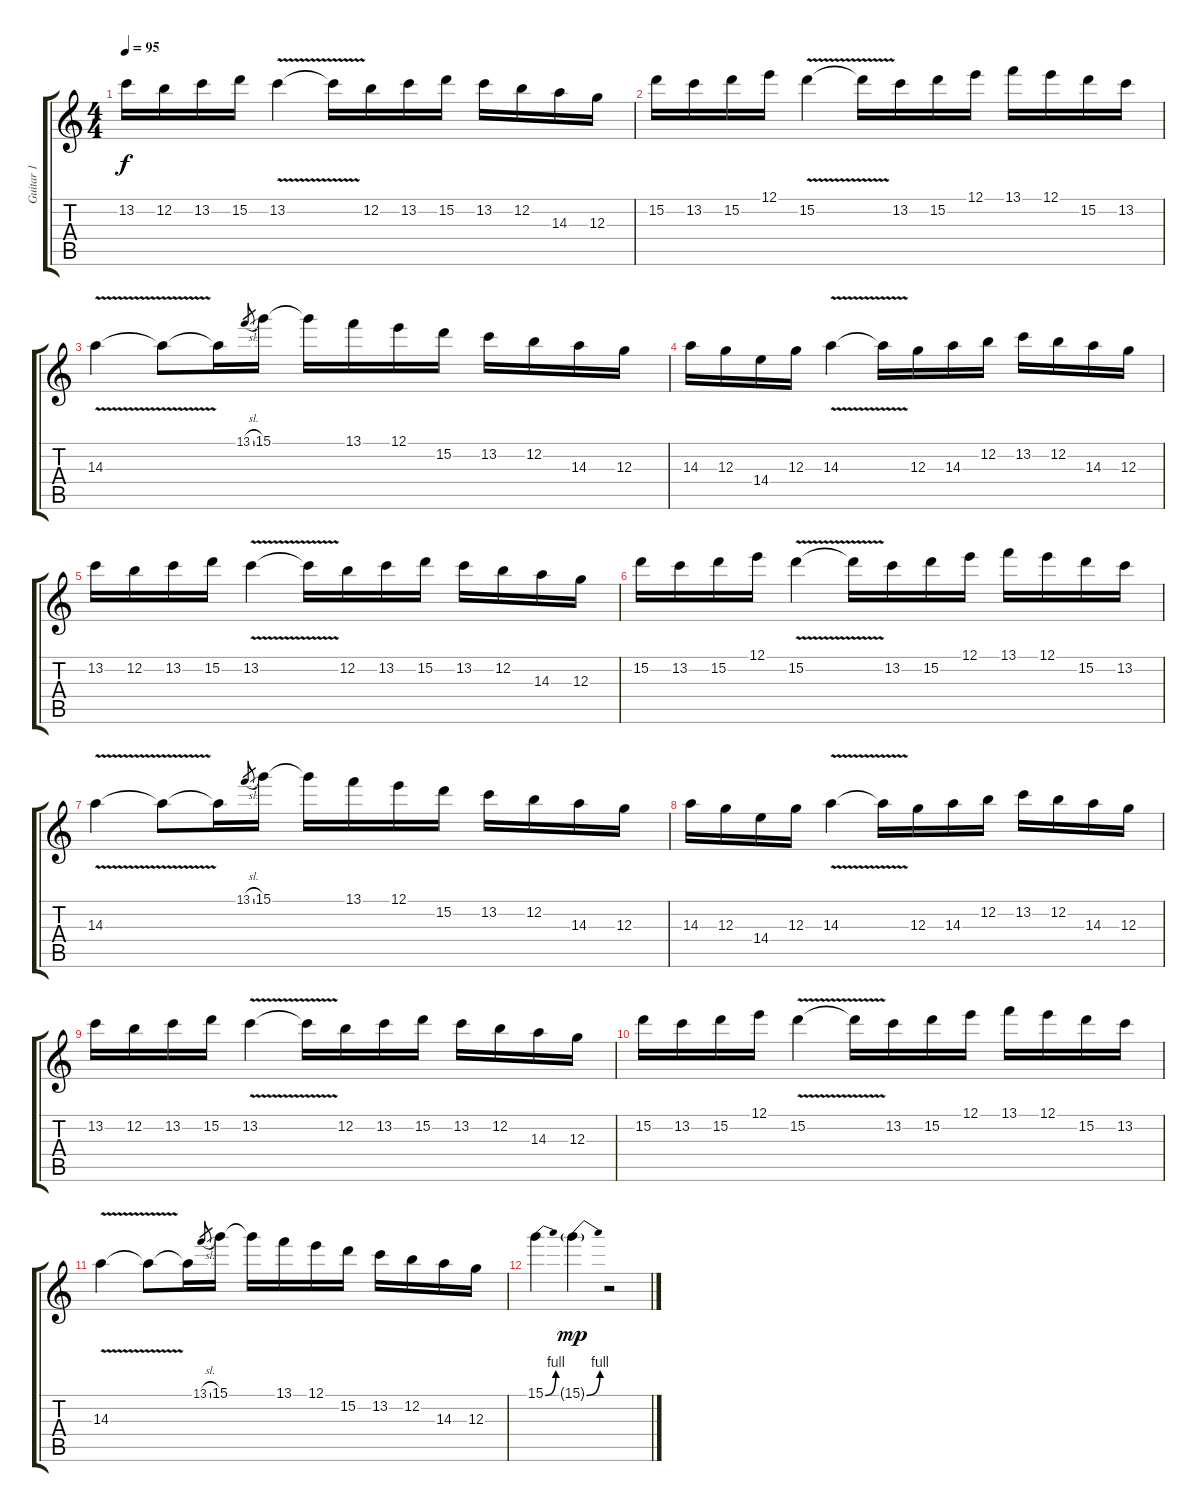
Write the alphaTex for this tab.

\track ("Guitar 1" "Guitar 1") {instrument distortionguitar}
\staff {score tabs}
\tuning (E4 B3 G3 D3 A2 E2) {hide}
\ts (4 4)
\tempo 95
\clef g2
\ks c
13.2.16{dy f} 12.2.16 13.2.16 15.2.16 13.2{v}.4 13.2{t}.16 12.2.16 13.2.16 15.2.16 13.2.16 12.2.16 14.3.16 12.3.16 |
15.2.16 13.2.16 15.2.16 12.1.16 15.2{v}.4 15.2{t}.16 13.2.16 15.2.16 12.1.16 13.1.16 12.1.16 15.2.16 13.2.16 |
14.3{v}.4 14.3{t}.8 14.3{t}.16 13.1{sl}.8{gr} 15.1.16 15.1{t}.16 13.1.16 12.1.16 15.2.16 13.2.16 12.2.16 14.3.16 12.3.16 |
14.3.16 12.3.16 14.4.16 12.3.16 14.3{v}.4 14.3{t}.16 12.3.16 14.3.16 12.2.16 13.2.16 12.2.16 14.3.16 12.3.16 |
13.2.16 12.2.16 13.2.16 15.2.16 13.2{v}.4 13.2{t}.16 12.2.16 13.2.16 15.2.16 13.2.16 12.2.16 14.3.16 12.3.16 |
15.2.16 13.2.16 15.2.16 12.1.16 15.2{v}.4 15.2{t}.16 13.2.16 15.2.16 12.1.16 13.1.16 12.1.16 15.2.16 13.2.16 |
14.3{v}.4 14.3{t}.8 14.3{t}.16 13.1{sl}.8{gr} 15.1.16 15.1{t}.16 13.1.16 12.1.16 15.2.16 13.2.16 12.2.16 14.3.16 12.3.16 |
14.3.16 12.3.16 14.4.16 12.3.16 14.3{v}.4 14.3{t}.16 12.3.16 14.3.16 12.2.16 13.2.16 12.2.16 14.3.16 12.3.16 |
13.2.16 12.2.16 13.2.16 15.2.16 13.2{v}.4 13.2{t}.16 12.2.16 13.2.16 15.2.16 13.2.16 12.2.16 14.3.16 12.3.16 |
15.2.16 13.2.16 15.2.16 12.1.16 15.2{v}.4 15.2{t}.16 13.2.16 15.2.16 12.1.16 13.1.16 12.1.16 15.2.16 13.2.16 |
14.3{v}.4 14.3{t}.8 14.3{t}.16 13.1{sl}.8{gr} 15.1.16 15.1{t}.16 13.1.16 12.1.16 15.2.16 13.2.16 12.2.16 14.3.16 12.3.16 |
15.1{be (bend 0 0 60 4)}.4 15.1{be (bend 0 0 60 4) g}.4{dy mp} r.2
